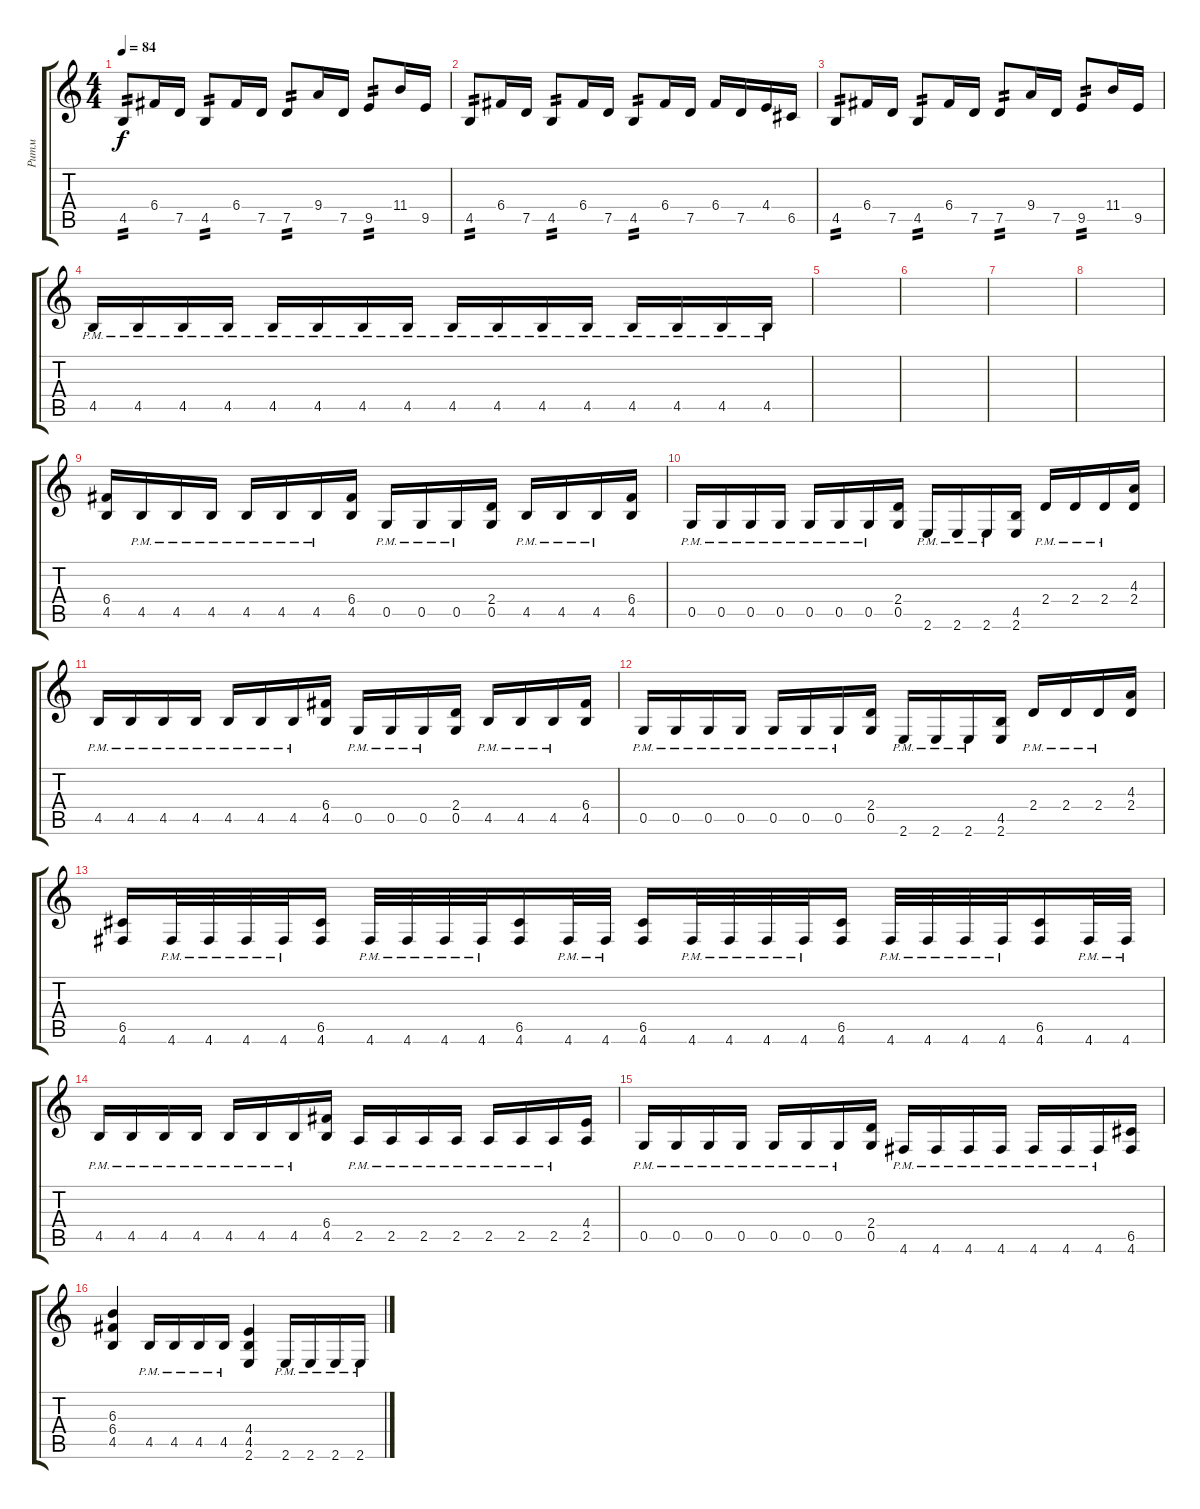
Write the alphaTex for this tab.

\track ("Ритм" "Ритм") {instrument distortionguitar}
\staff {score tabs}
\tuning (D4 A3 F3 C3 G2 D2) {hide}
\ts (4 4)
\tempo 84
\clef g2
\ks c
4.5.8{tp 2 dy f} 6.4.16 7.5.16 4.5.8{tp 2} 6.4.16 7.5.16 7.5.8{tp 2} 9.4.16 7.5.16 9.5.8{tp 2} 11.4.16 9.5.16 |
4.5.8{tp 2} 6.4.16 7.5.16 4.5.8{tp 2} 6.4.16 7.5.16 4.5.8{tp 2} 6.4.16 7.5.16 6.4.16 7.5.16 4.4.16 6.5.16 |
4.5.8{tp 2} 6.4.16 7.5.16 4.5.8{tp 2} 6.4.16 7.5.16 7.5.8{tp 2} 9.4.16 7.5.16 9.5.8{tp 2} 11.4.16 9.5.16 |
4.5{pm}.16 4.5{pm}.16 4.5{pm}.16 4.5{pm}.16 4.5{pm}.16 4.5{pm}.16 4.5{pm}.16 4.5{pm}.16 4.5{pm}.16 4.5{pm}.16 4.5{pm}.16 4.5{pm}.16 4.5{pm}.16 4.5{pm}.16 4.5{pm}.16 4.5{pm}.16 |
|
|
|
|
(6.4 4.5).16 4.5{pm}.16 4.5{pm}.16 4.5{pm}.16 4.5{pm}.16 4.5{pm}.16 4.5{pm}.16 (6.4 4.5).16 0.5{pm}.16 0.5{pm}.16 0.5{pm}.16 (2.4 0.5).16 4.5{pm}.16 4.5{pm}.16 4.5{pm}.16 (6.4 4.5).16 |
0.5{pm}.16 0.5{pm}.16 0.5{pm}.16 0.5{pm}.16 0.5{pm}.16 0.5{pm}.16 0.5{pm}.16 (2.4 0.5).16 2.6{pm}.16 2.6{pm}.16 2.6{pm}.16 (4.5 2.6).16 2.4{pm}.16 2.4{pm}.16 2.4{pm}.16 (4.3 2.4).16 |
4.5{pm}.16 4.5{pm}.16 4.5{pm}.16 4.5{pm}.16 4.5{pm}.16 4.5{pm}.16 4.5{pm}.16 (6.4 4.5).16 0.5{pm}.16 0.5{pm}.16 0.5{pm}.16 (2.4 0.5).16 4.5{pm}.16 4.5{pm}.16 4.5{pm}.16 (6.4 4.5).16 |
0.5{pm}.16 0.5{pm}.16 0.5{pm}.16 0.5{pm}.16 0.5{pm}.16 0.5{pm}.16 0.5{pm}.16 (2.4 0.5).16 2.6{pm}.16 2.6{pm}.16 2.6{pm}.16 (4.5 2.6).16 2.4{pm}.16 2.4{pm}.16 2.4{pm}.16 (4.3 2.4).16 |
(6.5 4.6).16 4.6{pm}.32 4.6{pm}.32 4.6{pm}.32 4.6{pm}.32 (6.5 4.6).16 4.6{pm}.32 4.6{pm}.32 4.6{pm}.32 4.6{pm}.32 (6.5 4.6).16 4.6{pm}.32 4.6{pm}.32 (6.5 4.6).16 4.6{pm}.32 4.6{pm}.32 4.6{pm}.32 4.6{pm}.32 (6.5 4.6).16 4.6{pm}.32 4.6{pm}.32 4.6{pm}.32 4.6{pm}.32 (6.5 4.6).16 4.6{pm}.32 4.6{pm}.32 |
4.5{pm}.16 4.5{pm}.16 4.5{pm}.16 4.5{pm}.16 4.5{pm}.16 4.5{pm}.16 4.5{pm}.16 (6.4 4.5).16 2.5{pm}.16 2.5{pm}.16 2.5{pm}.16 2.5{pm}.16 2.5{pm}.16 2.5{pm}.16 2.5{pm}.16 (4.4 2.5).16 |
0.5{pm}.16 0.5{pm}.16 0.5{pm}.16 0.5{pm}.16 0.5{pm}.16 0.5{pm}.16 0.5{pm}.16 (2.4 0.5).16 4.6{pm}.16 4.6{pm}.16 4.6{pm}.16 4.6{pm}.16 4.6{pm}.16 4.6{pm}.16 4.6{pm}.16 (6.5 4.6).16 |
(6.3 6.4 4.5).4 4.5{pm}.16 4.5{pm}.16 4.5{pm}.16 4.5{pm}.16 (4.4 4.5 2.6).4 2.6{pm}.16 2.6{pm}.16 2.6{pm}.16 2.6{pm}.16
